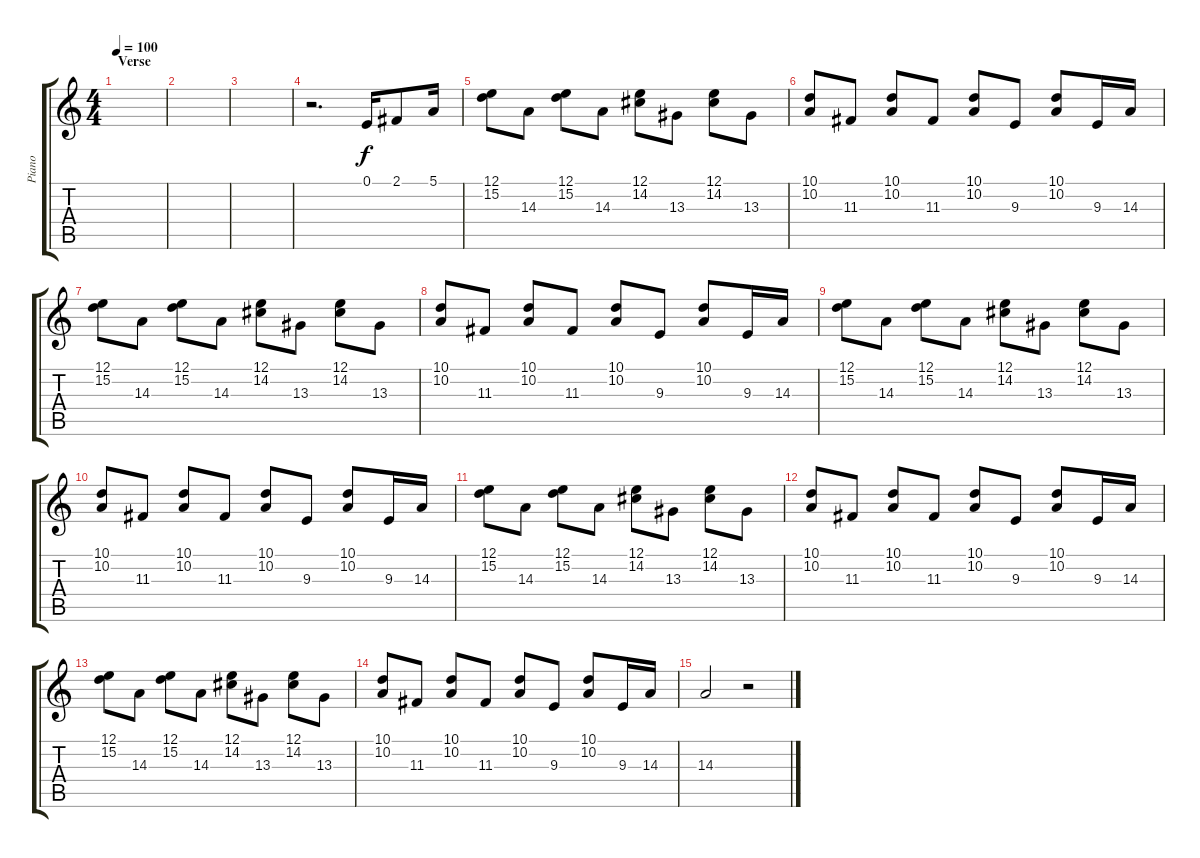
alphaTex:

\track ("Piano" "Piano") {instrument acousticgrandpiano}
\staff {score tabs}
\tuning (E4 B3 G3 D3 A2 E2) {hide}
\ts (4 4)
\section ("" "Verse")
\tempo 100
\clef g2
\ks c
|
|
|
r.2{d} 0.1.16 2.1.8 5.1.16 |
(12.1 15.2).8 14.3.8 (12.1 15.2).8 14.3.8 (12.1 14.2).8 13.3.8 (12.1 14.2).8 13.3.8 |
(10.1 10.2).8 11.3.8 (10.1 10.2).8 11.3.8 (10.1 10.2).8 9.3.8 (10.1 10.2).8 9.3.16 14.3.16 |
(12.1 15.2).8 14.3.8 (12.1 15.2).8 14.3.8 (12.1 14.2).8 13.3.8 (12.1 14.2).8 13.3.8 |
(10.1 10.2).8 11.3.8 (10.1 10.2).8 11.3.8 (10.1 10.2).8 9.3.8 (10.1 10.2).8 9.3.16 14.3.16 |
(12.1 15.2).8 14.3.8 (12.1 15.2).8 14.3.8 (12.1 14.2).8 13.3.8 (12.1 14.2).8 13.3.8 |
(10.1 10.2).8 11.3.8 (10.1 10.2).8 11.3.8 (10.1 10.2).8 9.3.8 (10.1 10.2).8 9.3.16 14.3.16 |
(12.1 15.2).8 14.3.8 (12.1 15.2).8 14.3.8 (12.1 14.2).8 13.3.8 (12.1 14.2).8 13.3.8 |
(10.1 10.2).8 11.3.8 (10.1 10.2).8 11.3.8 (10.1 10.2).8 9.3.8 (10.1 10.2).8 9.3.16 14.3.16 |
(12.1 15.2).8 14.3.8 (12.1 15.2).8 14.3.8 (12.1 14.2).8 13.3.8 (12.1 14.2).8 13.3.8 |
(10.1 10.2).8 11.3.8 (10.1 10.2).8 11.3.8 (10.1 10.2).8 9.3.8 (10.1 10.2).8 9.3.16 14.3.16 |
14.3.2 r.2
